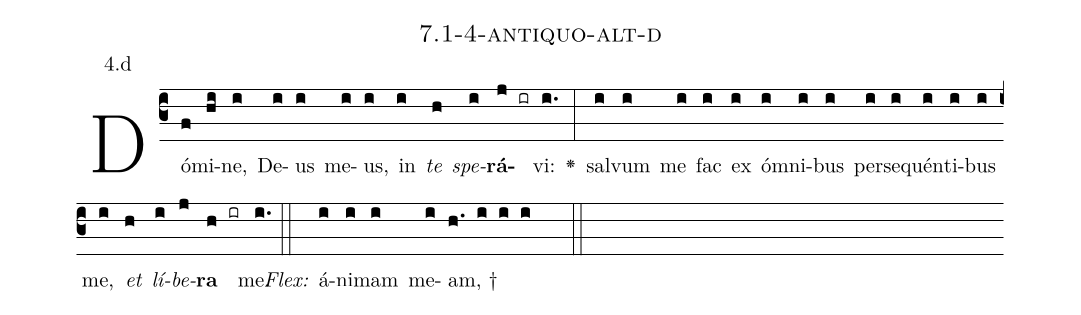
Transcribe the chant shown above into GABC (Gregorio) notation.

name: 7.1-4-antiquo-alt-d;
annotation: 4.d;
%%
(c3)Dó(f)mi(hi)ne,(i) De(i)us(i) me(i)us,(i) in(i) <i>te</i>(h) <i>spe</i>(i)<b>rá</b>(j ir)vi:(i.) <v>\greheightstar</v>(:) sal(i)vum(i) me(i) fac(i) ex(i) óm(i)ni(i)bus(i) per(i)se(i)quén(i)ti(i)bus(i) me,(i) <i>et</i>(h) <i>lí</i>(i)<i>be</i>(j)<b>ra</b>(h ir) me.(i.) (::)
<i>Flex:</i>()  á(i)ni(i)mam(i) me(i)am, †(h. i i i  ::)

%E(i) u(h) o(i) u(j) a(h) e.(i.) (::)
